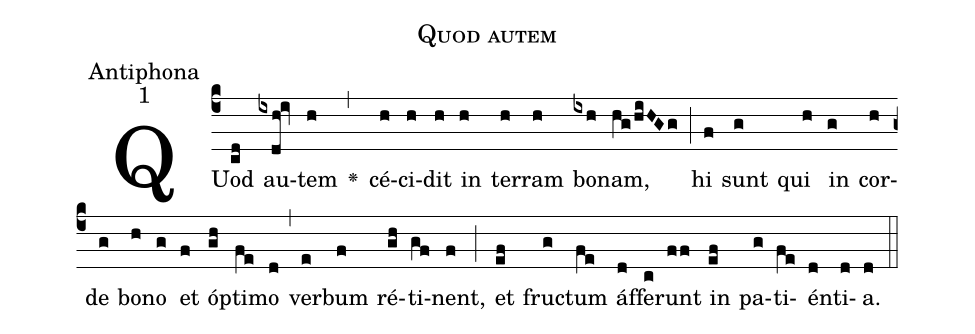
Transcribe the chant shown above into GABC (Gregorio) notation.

name:Quod autem;
office-part:Antiphona;
mode:1;
%%
(c4)QUod(cd) au(ixdh!iv)tem(h) <v>\greheightstar</v>(,) cé(h)ci(h)dit(h) in(h) ter(h)ram(h) bo(ixh)nam,(hg/hiHGg) (;) hi(f) sunt(g) qui(h) in(g) cor(h)de(g) bo(h)no(g) et(f) óp(gh)ti(fe)mo(d) (,) ver(e)bum(f) ré(gh)ti(gf)nent,(f) (;) et(ef) fru(g)ctum(fe) áf(d)fe(c)runt(ff) in(ef) pa(g)ti(fe)én(d)ti(d)a.(d) (::)
